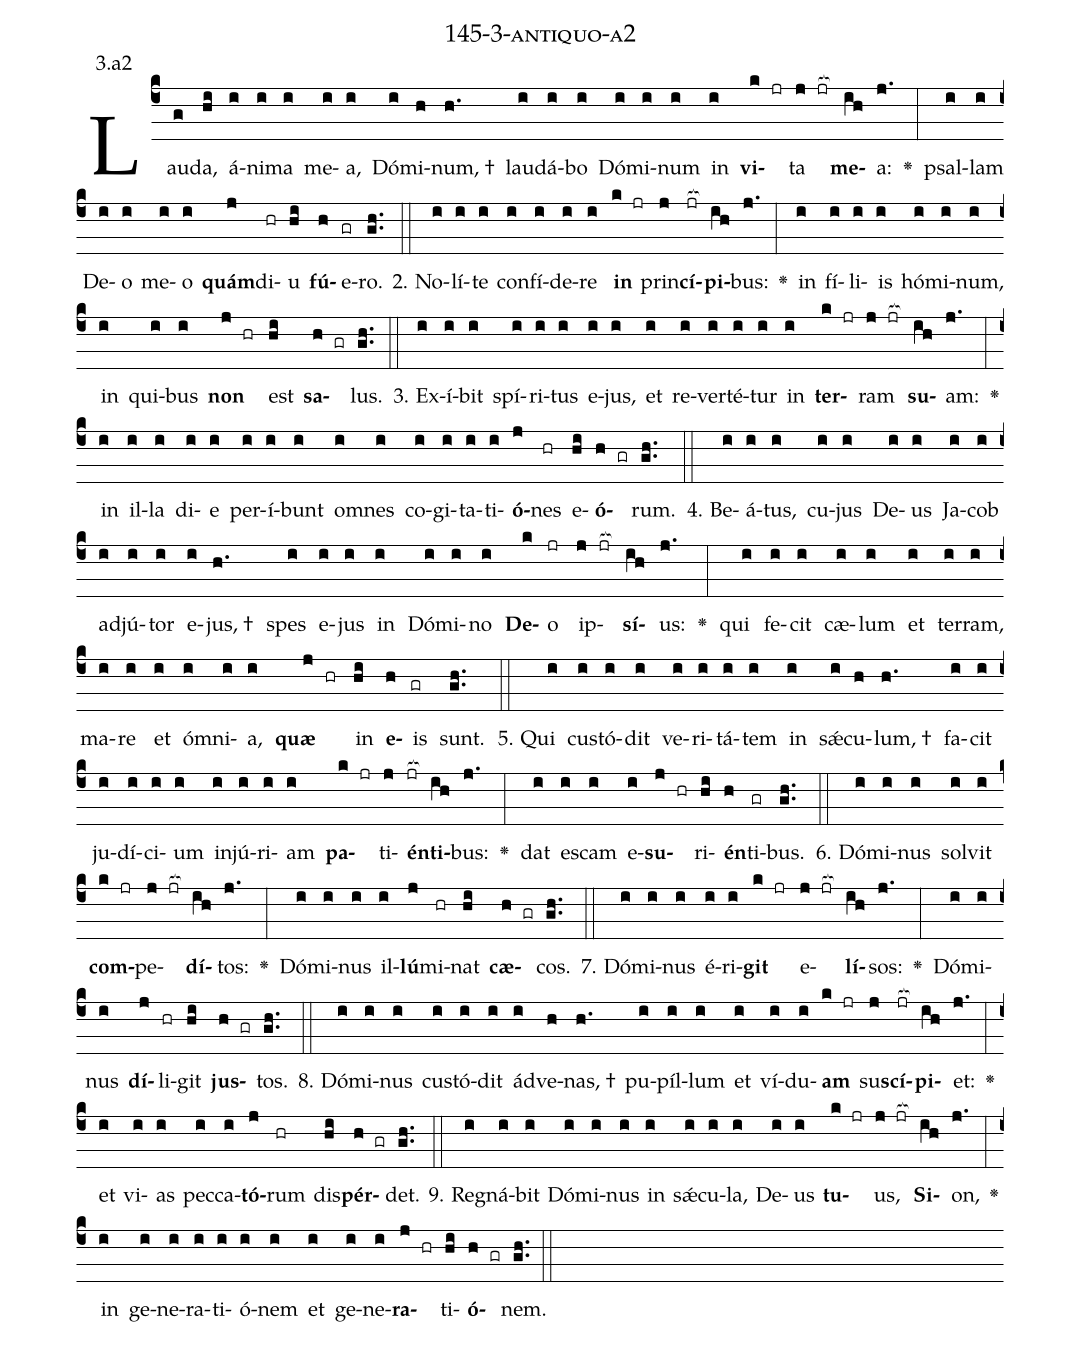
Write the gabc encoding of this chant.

name: 145-3-antiquo-a2;
annotation: 3.a2;
%%
(c4)Lau(g)da,(hi) á(i)ni(i)ma(i) me(i)a,(i) Dó(i)mi(h)num, †(h.) lau(i)dá(i)bo(i) Dó(i)mi(i)num(i) in(i) <b>vi</b>(k jr)ta(j jr[ocb:1{]) <b>me</b>(ih[ocb:0}])a:(j.) <v>\greheightstar</v>(:) psal(i)lam(i) De(i)o(i) me(i)o(i) <b>quám</b>(j)di(hr)u(hi) <b>fú</b>(h)e(gr)ro.(gh..) (::)
2. No(i)lí(i)te(i) con(i)fí(i)de(i)re(i) <b>in</b>(k jr) prin(j)<b>cí</b>(jr[ocb:1{])<b>pi</b>(ih[ocb:0}])bus:(j.) <v>\greheightstar</v>(:) in(i) fí(i)li(i)is(i) hó(i)mi(i)num,(i) in(i) qui(i)bus(i) <b>non</b>(j hr) est(hi) <b>sa</b>(h gr)lus.(gh..) (::)
3. Ex(i)í(i)bit(i) spí(i)ri(i)tus(i) e(i)jus,(i) et(i) re(i)ver(i)té(i)tur(i) in(i) <b>ter</b>(k jr)ram(j jr[ocb:1{]) <b>su</b>(ih[ocb:0}])am:(j.) <v>\greheightstar</v>(:) in(i) il(i)la(i) di(i)e(i) per(i)í(i)bunt(i) om(i)nes(i) co(i)gi(i)ta(i)ti(i)<b>ó</b>(j)nes(hr) e(hi)<b>ó</b>(h gr)rum.(gh..) (::)
4. Be(i)á(i)tus,(i) cu(i)jus(i) De(i)us(i) Ja(i)cob(i) ad(i)jú(i)tor(i) e(i)jus, †(h.) spes(i) e(i)jus(i) in(i) Dó(i)mi(i)no(i) <b>De</b>(k)o(jr) ip(j jr[ocb:1{])<b>sí</b>(ih[ocb:0}])us:(j.) <v>\greheightstar</v>(:) qui(i) fe(i)cit(i) cæ(i)lum(i) et(i) ter(i)ram,(i) ma(i)re(i) et(i) óm(i)ni(i)a,(i) <b>quæ</b>(j hr) in(hi) <b>e</b>(h)is(gr) sunt.(gh..) (::)
5. Qui(i) cus(i)tó(i)dit(i) ve(i)ri(i)tá(i)tem(i) in(i) sǽ(i)cu(h)lum, †(h.) fa(i)cit(i) ju(i)dí(i)ci(i)um(i) in(i)jú(i)ri(i)am(i) <b>pa</b>(k jr)ti(j)<b>én</b>(jr[ocb:1{])<b>ti</b>(ih[ocb:0}])bus:(j.) <v>\greheightstar</v>(:) dat(i) es(i)cam(i) e(i)<b>su</b>(j hr)ri(hi)<b>én</b>(h)ti(gr)bus.(gh..) (::)
6. Dó(i)mi(i)nus(i) sol(i)vit(i) <b>com</b>(k jr)pe(j jr[ocb:1{])<b>dí</b>(ih[ocb:0}])tos:(j.) <v>\greheightstar</v>(:) Dó(i)mi(i)nus(i) il(i)<b>lú</b>(j)mi(hr)nat(hi) <b>cæ</b>(h gr)cos.(gh..) (::)
7. Dó(i)mi(i)nus(i) é(i)ri(i)<b>git</b>(k jr) e(j jr[ocb:1{])<b>lí</b>(ih[ocb:0}])sos:(j.) <v>\greheightstar</v>(:) Dó(i)mi(i)nus(i) <b>dí</b>(j)li(hr)git(hi) <b>jus</b>(h gr)tos.(gh..) (::)
8. Dó(i)mi(i)nus(i) cus(i)tó(i)dit(i) ád(i)ve(h)nas, †(h.) pu(i)píl(i)lum(i) et(i) ví(i)du(i)<b>am</b>(k jr) su(j)<b>scí</b>(jr[ocb:1{])<b>pi</b>(ih[ocb:0}])et:(j.) <v>\greheightstar</v>(:) et(i) vi(i)as(i) pec(i)ca(i)<b>tó</b>(j)rum(hr) dis(hi)<b>pér</b>(h gr)det.(gh..) (::)
9. Re(i)gná(i)bit(i) Dó(i)mi(i)nus(i) in(i) sǽ(i)cu(i)la,(i) De(i)us(i) <b>tu</b>(k jr)us,(j jr[ocb:1{]) <b>Si</b>(ih[ocb:0}])on,(j.) <v>\greheightstar</v>(:) in(i) ge(i)ne(i)ra(i)ti(i)ó(i)nem(i) et(i) ge(i)ne(i)<b>ra</b>(j hr)ti(hi)<b>ó</b>(h gr)nem.(gh..) (::)
